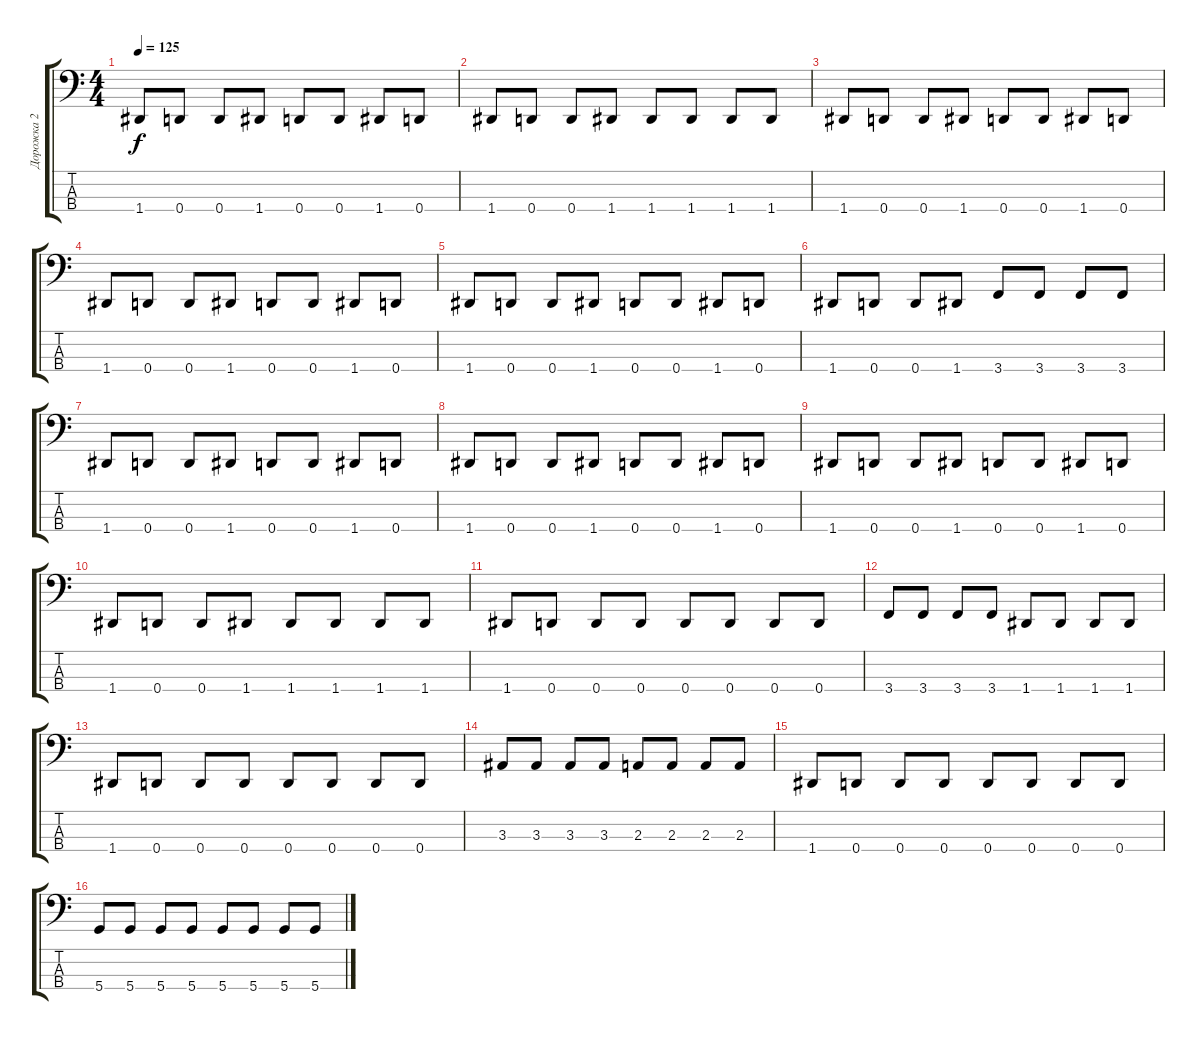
\track ("Дорожка 2" "Дорожка 2") {instrument electricbasspick}
\staff {score tabs}
\tuning (F2 C2 G1 D1) {hide}
\ts (4 4)
\tempo 125
\clef f4
\ks c
1.4.8{dy f} 0.4.8 0.4.8 1.4.8 0.4.8 0.4.8 1.4.8 0.4.8 |
1.4.8 0.4.8 0.4.8 1.4.8 1.4.8 1.4.8 1.4.8 1.4.8 |
1.4.8 0.4.8 0.4.8 1.4.8 0.4.8 0.4.8 1.4.8 0.4.8 |
1.4.8 0.4.8 0.4.8 1.4.8 0.4.8 0.4.8 1.4.8 0.4.8 |
1.4.8 0.4.8 0.4.8 1.4.8 0.4.8 0.4.8 1.4.8 0.4.8 |
1.4.8 0.4.8 0.4.8 1.4.8 3.4.8 3.4.8 3.4.8 3.4.8 |
1.4.8 0.4.8 0.4.8 1.4.8 0.4.8 0.4.8 1.4.8 0.4.8 |
1.4.8 0.4.8 0.4.8 1.4.8 0.4.8 0.4.8 1.4.8 0.4.8 |
1.4.8 0.4.8 0.4.8 1.4.8 0.4.8 0.4.8 1.4.8 0.4.8 |
1.4.8 0.4.8 0.4.8 1.4.8 1.4.8 1.4.8 1.4.8 1.4.8 |
1.4.8 0.4.8 0.4.8 0.4.8 0.4.8 0.4.8 0.4.8 0.4.8 |
3.4.8 3.4.8 3.4.8 3.4.8 1.4.8 1.4.8 1.4.8 1.4.8 |
1.4.8 0.4.8 0.4.8 0.4.8 0.4.8 0.4.8 0.4.8 0.4.8 |
3.3.8 3.3.8 3.3.8 3.3.8 2.3.8 2.3.8 2.3.8 2.3.8 |
1.4.8 0.4.8 0.4.8 0.4.8 0.4.8 0.4.8 0.4.8 0.4.8 |
5.4.8 5.4.8 5.4.8 5.4.8 5.4.8 5.4.8 5.4.8 5.4.8
